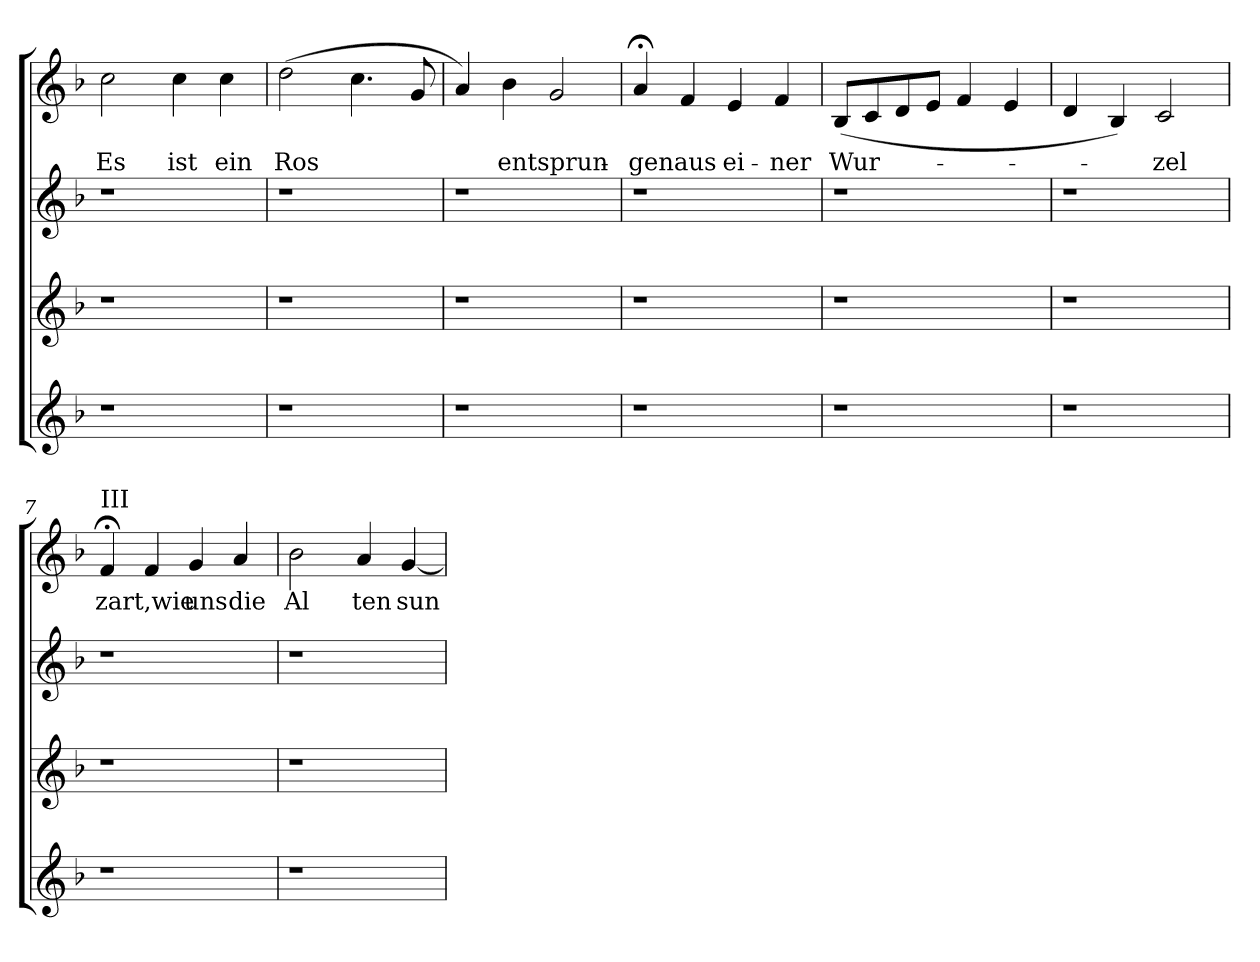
**kern	**kern	**kern	**kern	**text
*part4	*part3	*part2	*part1	*part1
*staff4	*staff3	*staff2	*staff1	*staff1
*clefG2	*clefG2	*clefG2	*clefG2	*
*k[b-]	*k[b-]	*k[b-]	*k[b-]	*
*F:	*F:	*F:	*F:	*
=1	=1	=1	=1	=1
!	!	!	!	!LO:LY:b
1r	1r	1r	2cc\	Es
!	!	!	!	!LO:LY:b
.	.	.	4cc\	ist
!	!	!	!	!LO:LY:b
.	.	.	4cc\	ein
=2	=2	=2	=2	=2
!	!	!	!	!LO:LY:b
1r	1r	1r	(>2dd\	Ros
.	.	.	4.cc\	.
.	.	.	8g/	.
=3	=3	=3	=3	=3
1r	1r	1r	4a/)	.
!	!	!	!	!LO:LY:b
.	.	.	4b-\	entsprun-
.	.	.	2g/	.
=4	=4	=4	=4	=4
!	!	!	!	!LO:LY:b
1r	1r	1r	4a;/	-genaus
.	.	.	4f/	.
!	!	!	!	!LO:LY:b
.	.	.	4e/	ei-
!	!	!	!	!LO:LY:b
.	.	.	4f/	-ner
=5	=5	=5	=5	=5
!	!	!	!	!LO:LY:b
1r	1r	1r	(<8B-/L	Wur-
.	.	.	8c/	.
.	.	.	8d/	.
.	.	.	8e/J	.
.	.	.	4f/	.
.	.	.	4e/	.
=6	=6	=6	=6	=6
1r	1r	1r	4d/	.
.	.	.	4B-/)	.
!	!	!	!	!LO:LY:b
.	.	.	2c/	-zel
!!LO:LB:g=z
=7	=7	=7	=7	=7
!	!	!	!LO:TX:a:t=III	!
!	!	!	!	!LO:LY:b
1r	1r	1r	4f;/	zart,wie
.	.	.	4f/	.
!	!	!	!	!LO:LY:b
.	.	.	4g/	uns
!	!	!	!	!LO:LY:b
.	.	.	4a/	die
=8	=8	=8	=8	=8
!	!	!	!	!LO:LY:b
1r	1r	1r	2b-\	Al
!	!	!	!	!LO:LY:b
.	.	.	4a/	ten
!	!	!	!	!LO:LY:b
.	.	.	[<4g/	sun
=	=	=	=	=
*-	*-	*-	*-	*-
